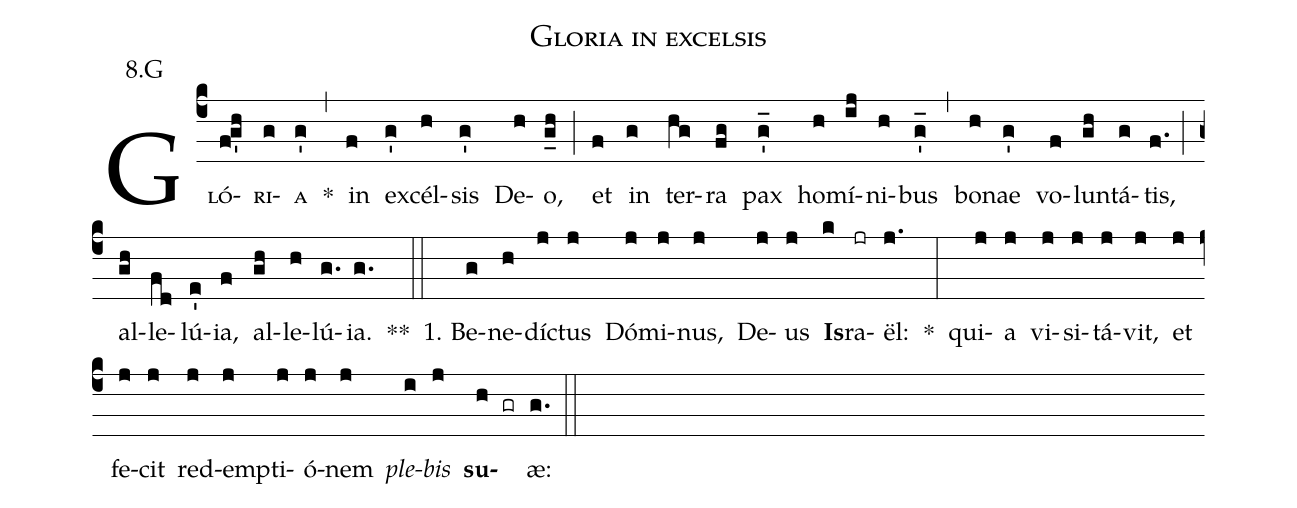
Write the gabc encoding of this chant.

name:Gloria in excelsis;
office-part:Antiphona;
mode:8;
annotation: 8.G;
%%
(c4) G<sc>ló(f!g'h)ri(g)a</sc>(g') *(,) in(f) ex(g')cél(h)sis(g') De(h)o,(g_h) (;) et(f) in(g) ter(hg)ra(fg) pax(g'_) ho(h)mí(ij)ni(h)bus(g'_) (,) bo(h)nae(g') vo(f)lun(gh)tá(g)tis,(f.) (;) al(gh)le(fd)lú(e')ia,(f) al(gh)le(h)lú(g.)ia.(g.) **(::)
1. Be(g)ne(h)díc(j)tus(j) Dó(j)mi(j)nus,(j) De(j)us(j) <b>Is</b>(k)ra(jr)ël:(j.) *(:) qui(j)a(j) vi(j)si(j)tá(j)vit,(j) et(j) fe(j)cit(j) red(j)emp(j)ti(j)ó(j)nem(j) <i>ple</i>(i)<i>bis</i>(j) <b>su</b>(h gr)æ:(g.) (::)
